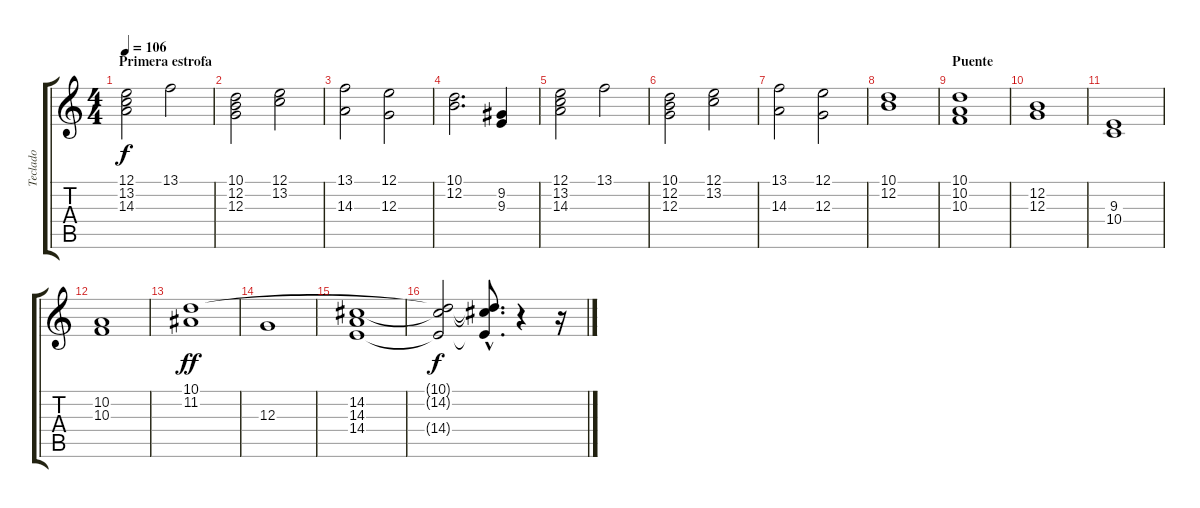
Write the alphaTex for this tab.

\track ("Teclado" "Teclado") {instrument stringensemble1}
\staff {score tabs}
\tuning (E4 B3 G3 D3 A2 E2) {hide}
\ts (4 4)
\section ("" "Primera estrofa")
\tempo 106
\clef g2
\ks c
(12.1 13.2 14.3).2{dy f volume 11 instrument stringensemble1} 13.1.2 |
(10.1 12.2 12.3).2 (12.1 13.2).2 |
(13.1 14.3).2 (12.1 12.3).2 |
(10.1 12.2).2{d} (9.2 9.3).4 |
(12.1 13.2 14.3).2{volume 11 instrument stringensemble1} 13.1.2 |
(10.1 12.2 12.3).2 (12.1 13.2).2 |
(13.1 14.3).2 (12.1 12.3).2 |
(10.1 12.2).1 |
\section ("" "Puente")
(10.1 10.2 10.3).1{volume 11 instrument stringensemble1} |
(12.2 12.3).1 |
(9.3 10.4).1 |
(10.2 10.3).1 |
(10.1 11.2).1{dy ff} |
12.3.1 |
(14.2 14.3 14.4).1 |
(10.1{t} 14.2{t} 14.4{t}).2{dy f} (10.1{hac t} 14.2{hac t} 14.4{t}).8{d} r.4 r.16
